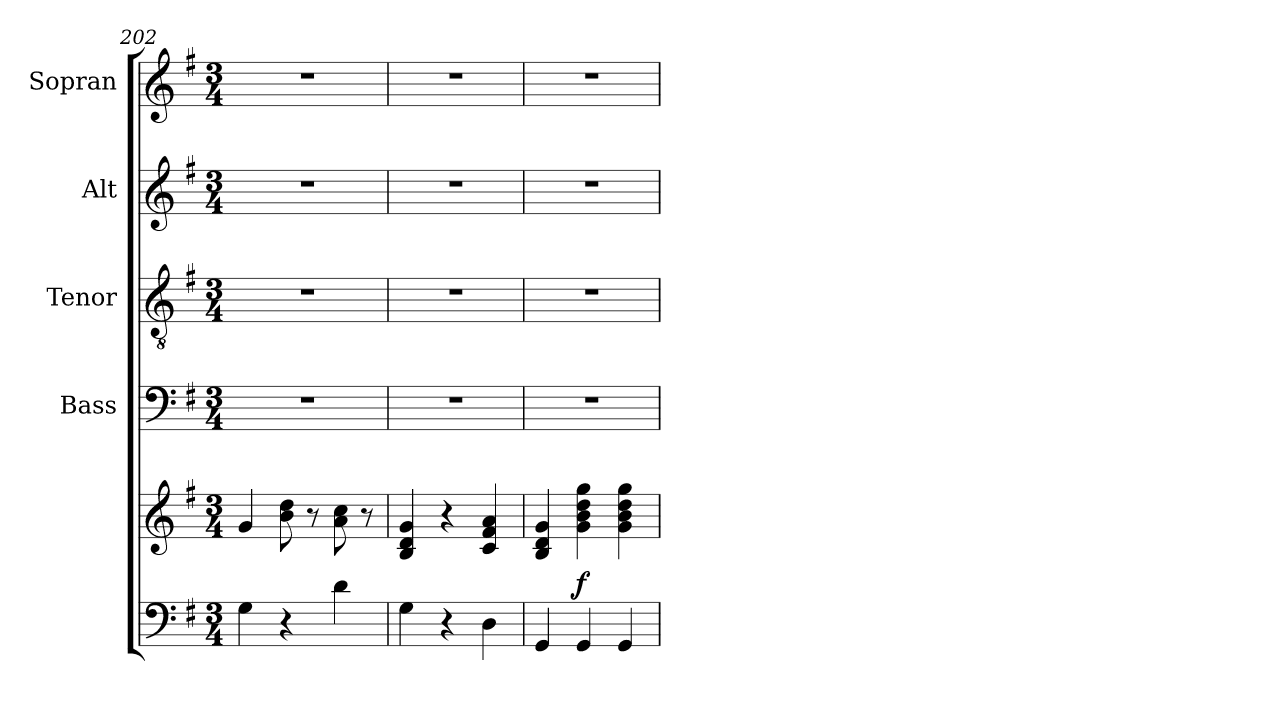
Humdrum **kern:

**kern	**kern	**dynam	**kern	**kern	**kern	**kern
*part5	*part5	*part5	*part4	*part3	*part2	*part1
*staff6	*staff5	*staff5/6	*staff4	*staff3	*staff2	*staff1
*	*	*	*I"Bass	*I"Tenor	*I"Alt	*I"Sopran
*	*	*	*I'B.	*I'T.	*I'A.	*I'S.
*clefF4	*clefG2	*	*clefF4	*clefGv2	*clefG2	*clefG2
*k[f#]	*k[f#]	*	*k[f#]	*k[f#]	*k[f#]	*k[f#]
*G:	*G:	*	*G:	*G:	*G:	*G:
*M3/4	*M3/4	*	*M3/4	*M3/4	*M3/4	*M3/4
=202	=202	=202	=202	=202	=202	=202
4G\	4g/	.	2.r	2.r	2.r	2.r
4r	8b\ 8dd\	.	.	.	.	.
.	8r	.	.	.	.	.
4d\	8a\ 8cc\	.	.	.	.	.
.	8r	.	.	.	.	.
=203	=203	=203	=203	=203	=203	=203
4G\	4B/ 4d/ 4g/	.	2.r	2.r	2.r	2.r
4r	4r	.	.	.	.	.
4D\	4c/ 4f#/ 4a/	.	.	.	.	.
=204	=204	=204	=204	=204	=204	=204
4GG/	4B/ 4d/ 4g/	.	2.r	2.r	2.r	2.r
!	!	!LO:DY:a=2	!	!	!	!
4GG/	4g\ 4b\ 4dd\ 4gg\	f	.	.	.	.
4GG/	4g\ 4b\ 4dd\ 4gg\	.	.	.	.	.
=	=	=	=	=	=	=
*-	*-	*-	*-	*-	*-	*-
